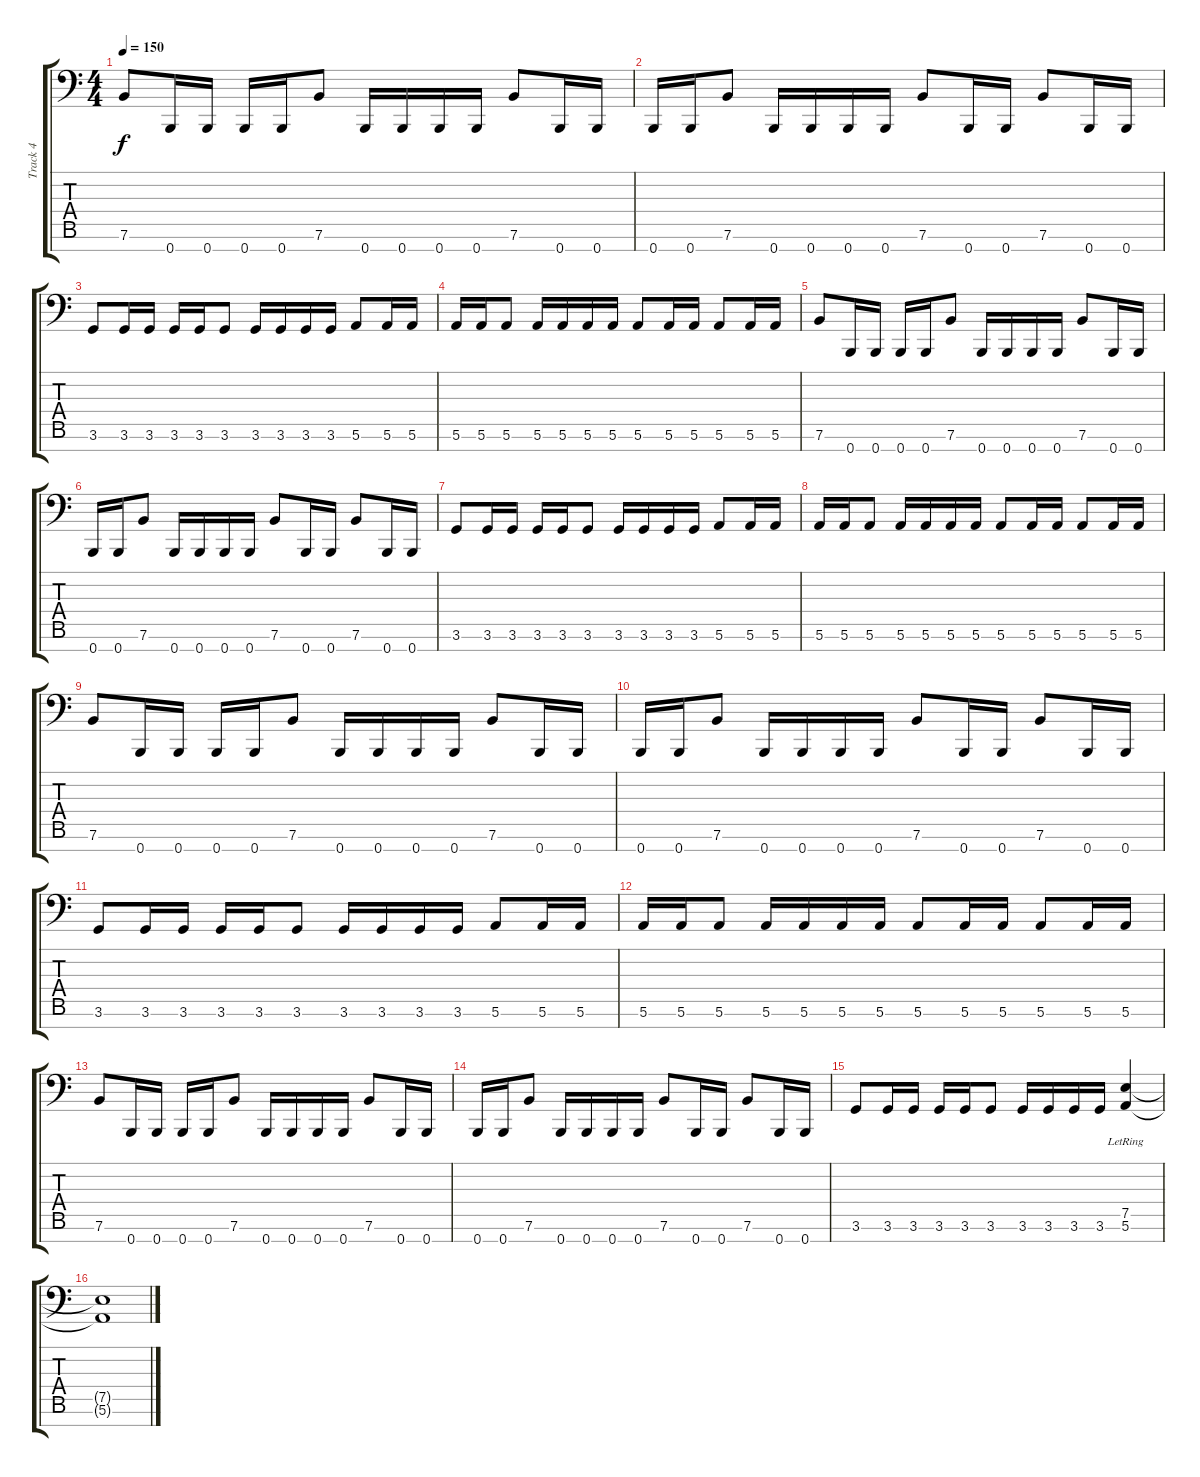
\track ("Track 4" "Track 4") {instrument electricbassfinger}
\staff {score tabs}
\tuning (E3 B2 G2 D2 A1 E1 B0) {hide}
\ts (4 4)
\tempo 150
\clef f4
\ks c
7.6.8{dy f} 0.7.16 0.7.16 0.7.16 0.7.16 7.6.8 0.7.16 0.7.16 0.7.16 0.7.16 7.6.8 0.7.16 0.7.16 |
0.7.16 0.7.16 7.6.8 0.7.16 0.7.16 0.7.16 0.7.16 7.6.8 0.7.16 0.7.16 7.6.8 0.7.16 0.7.16 |
3.6.8 3.6.16 3.6.16 3.6.16 3.6.16 3.6.8 3.6.16 3.6.16 3.6.16 3.6.16 5.6.8 5.6.16 5.6.16 |
5.6.16 5.6.16 5.6.8 5.6.16 5.6.16 5.6.16 5.6.16 5.6.8 5.6.16 5.6.16 5.6.8 5.6.16 5.6.16 |
7.6.8 0.7.16 0.7.16 0.7.16 0.7.16 7.6.8 0.7.16 0.7.16 0.7.16 0.7.16 7.6.8 0.7.16 0.7.16 |
0.7.16 0.7.16 7.6.8 0.7.16 0.7.16 0.7.16 0.7.16 7.6.8 0.7.16 0.7.16 7.6.8 0.7.16 0.7.16 |
3.6.8 3.6.16 3.6.16 3.6.16 3.6.16 3.6.8 3.6.16 3.6.16 3.6.16 3.6.16 5.6.8 5.6.16 5.6.16 |
5.6.16 5.6.16 5.6.8 5.6.16 5.6.16 5.6.16 5.6.16 5.6.8 5.6.16 5.6.16 5.6.8 5.6.16 5.6.16 |
7.6.8 0.7.16 0.7.16 0.7.16 0.7.16 7.6.8 0.7.16 0.7.16 0.7.16 0.7.16 7.6.8 0.7.16 0.7.16 |
0.7.16 0.7.16 7.6.8 0.7.16 0.7.16 0.7.16 0.7.16 7.6.8 0.7.16 0.7.16 7.6.8 0.7.16 0.7.16 |
3.6.8 3.6.16 3.6.16 3.6.16 3.6.16 3.6.8 3.6.16 3.6.16 3.6.16 3.6.16 5.6.8 5.6.16 5.6.16 |
5.6.16 5.6.16 5.6.8 5.6.16 5.6.16 5.6.16 5.6.16 5.6.8 5.6.16 5.6.16 5.6.8 5.6.16 5.6.16 |
7.6.8 0.7.16 0.7.16 0.7.16 0.7.16 7.6.8 0.7.16 0.7.16 0.7.16 0.7.16 7.6.8 0.7.16 0.7.16 |
0.7.16 0.7.16 7.6.8 0.7.16 0.7.16 0.7.16 0.7.16 7.6.8 0.7.16 0.7.16 7.6.8 0.7.16 0.7.16 |
3.6.8 3.6.16 3.6.16 3.6.16 3.6.16 3.6.8 3.6.16 3.6.16 3.6.16 3.6.16 (7.5{lr} 5.6{lr}).4 |
(7.5{t} 5.6{t}).1
